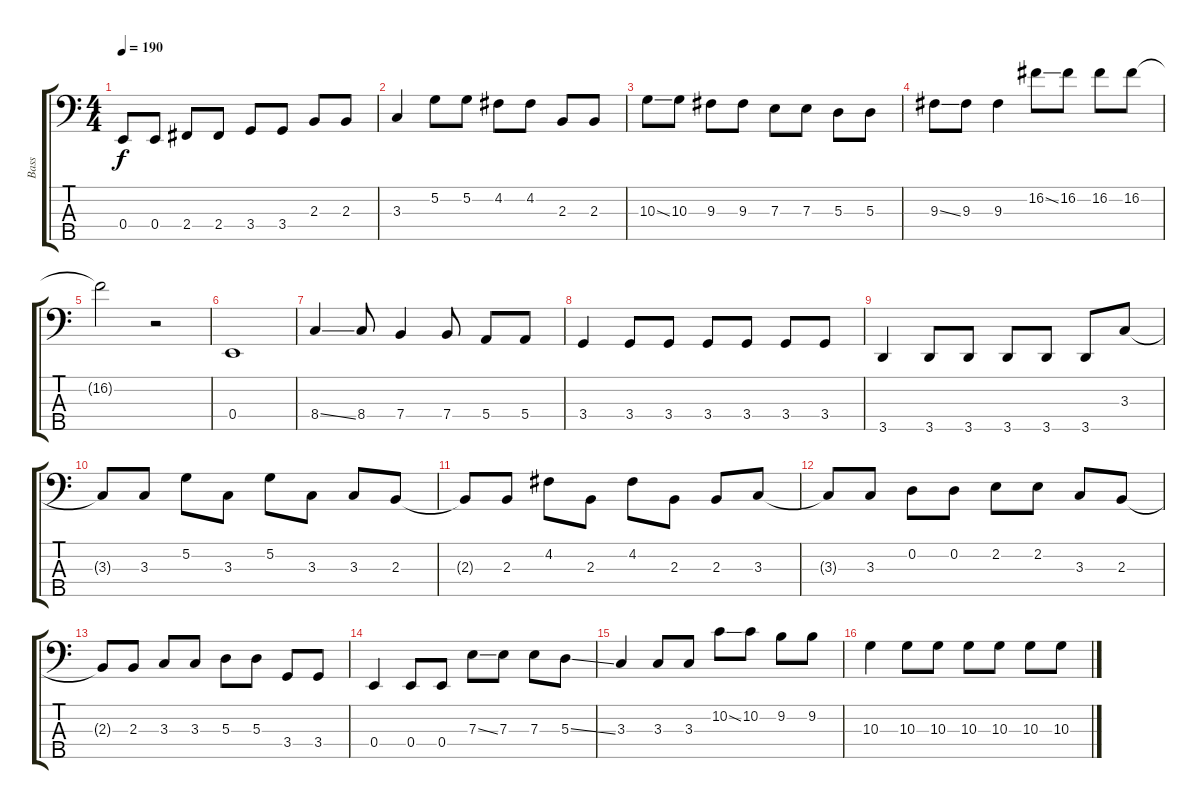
\track ("Bass" "Bass") {instrument electricbassfinger}
\staff {score tabs}
\tuning (G2 D2 A1 E1 B0) {hide}
\ts (4 4)
\tempo 190
\clef f4
\ks c
0.4.8{dy f} 0.4.8 2.4.8 2.4.8 3.4.8 3.4.8 2.3.8 2.3.8 |
3.3.4 5.2.8 5.2.8 4.2.8 4.2.8 2.3.8 2.3.8 |
10.3{ss}.8 10.3.8 9.3.8 9.3.8 7.3.8 7.3.8 5.3.8 5.3.8 |
9.3{ss}.8 9.3.8 9.3.4 16.2{ss}.8 16.2.8 16.2.8 16.2.8 |
16.2{t}.2 r.2 |
0.4.1 |
8.4{ss}.4 8.4.8 7.4.4 7.4.8 5.4.8 5.4.8 |
3.4.4 3.4.8 3.4.8 3.4.8 3.4.8 3.4.8 3.4.8 |
3.5.4 3.5.8 3.5.8 3.5.8 3.5.8 3.5.8 3.3.8 |
3.3{t}.8 3.3.8 5.2.8 3.3.8 5.2.8 3.3.8 3.3.8 2.3.8 |
2.3{t}.8 2.3.8 4.2.8 2.3.8 4.2.8 2.3.8 2.3.8 3.3.8 |
3.3{t}.8 3.3.8 0.2.8 0.2.8 2.2.8 2.2.8 3.3.8 2.3.8 |
2.3{t}.8 2.3.8 3.3.8 3.3.8 5.3.8 5.3.8 3.4.8 3.4.8 |
0.4.4 0.4.8 0.4.8 7.3{ss}.8 7.3.8 7.3.8 5.3{ss}.8 |
3.3.4 3.3.8 3.3.8 10.2{ss}.8 10.2.8 9.2.8 9.2.8 |
10.3.4 10.3.8 10.3.8 10.3.8 10.3.8 10.3.8 10.3.8
